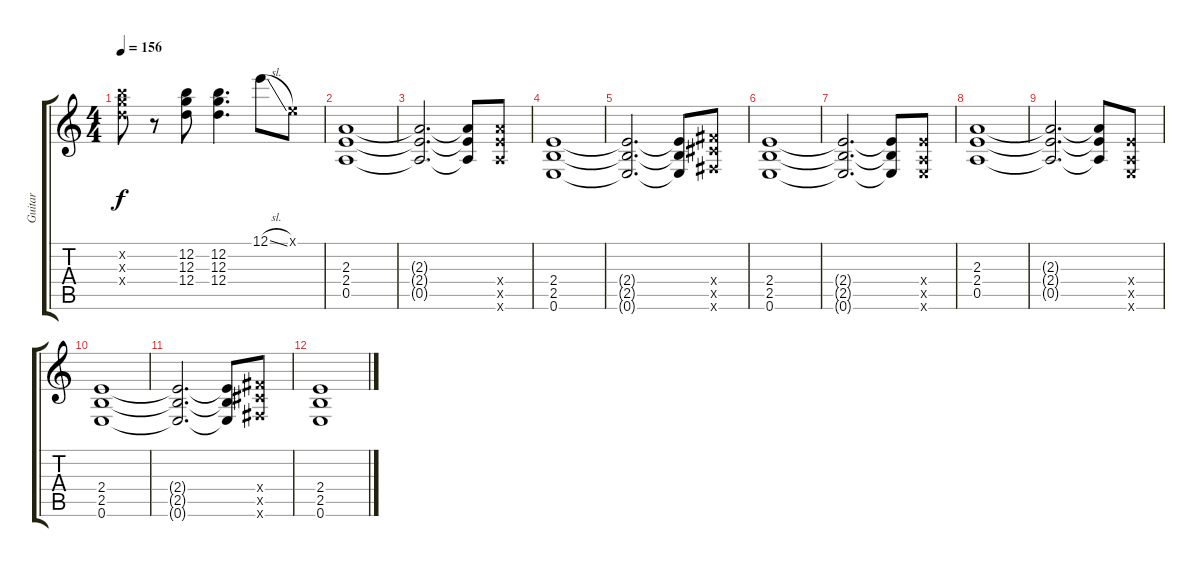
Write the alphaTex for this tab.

\track ("Guitar" "Guitar") {instrument distortionguitar}
\staff {score tabs}
\tuning (E4 B3 G3 D3 A2 E2) {hide}
\ts (4 4)
\tempo 156
\clef g2
\ks c
(12.2{x} 12.3{x} 12.4{x}).8{dy f} r.8 (12.2 12.3 12.4).8 (12.2 12.3 12.4).4{d} 12.1{sl}.8 0.1{x}.8 |
(2.3 2.4 0.5).1 |
(2.3{t} 2.4{t} 0.5{t}).2{d} (2.3{t} 2.4{t} 0.5{t}).8 (7.4{x} 7.5{x} 5.6{x}).8 |
(2.4 2.5 0.6).1 |
(2.4{t} 2.5{t} 0.6{t}).2{d} (2.4{t} 2.5{t} 0.6{t}).8 (4.4{x} 4.5{x} 2.6{x}).8 |
(2.4 2.5 0.6).1 |
(2.4{t} 2.5{t} 0.6{t}).2{d} (2.4{t} 2.5{t} 0.6{t}).8 (2.4{x} 0.5{x} 0.6{x}).8 |
(2.3 2.4 0.5).1 |
(2.3{t} 2.4{t} 0.5{t}).2{d} (2.3{t} 2.4{t} 0.5{t}).8 (2.4{x} 0.5{x} 0.6{x}).8 |
(2.4 2.5 0.6).1 |
(2.4{t} 2.5{t} 0.6{t}).2{d} (2.4{t} 2.5{t} 0.6{t}).8 (4.4{x} 4.5{x} 2.6{x}).8 |
(2.4 2.5 0.6).1
